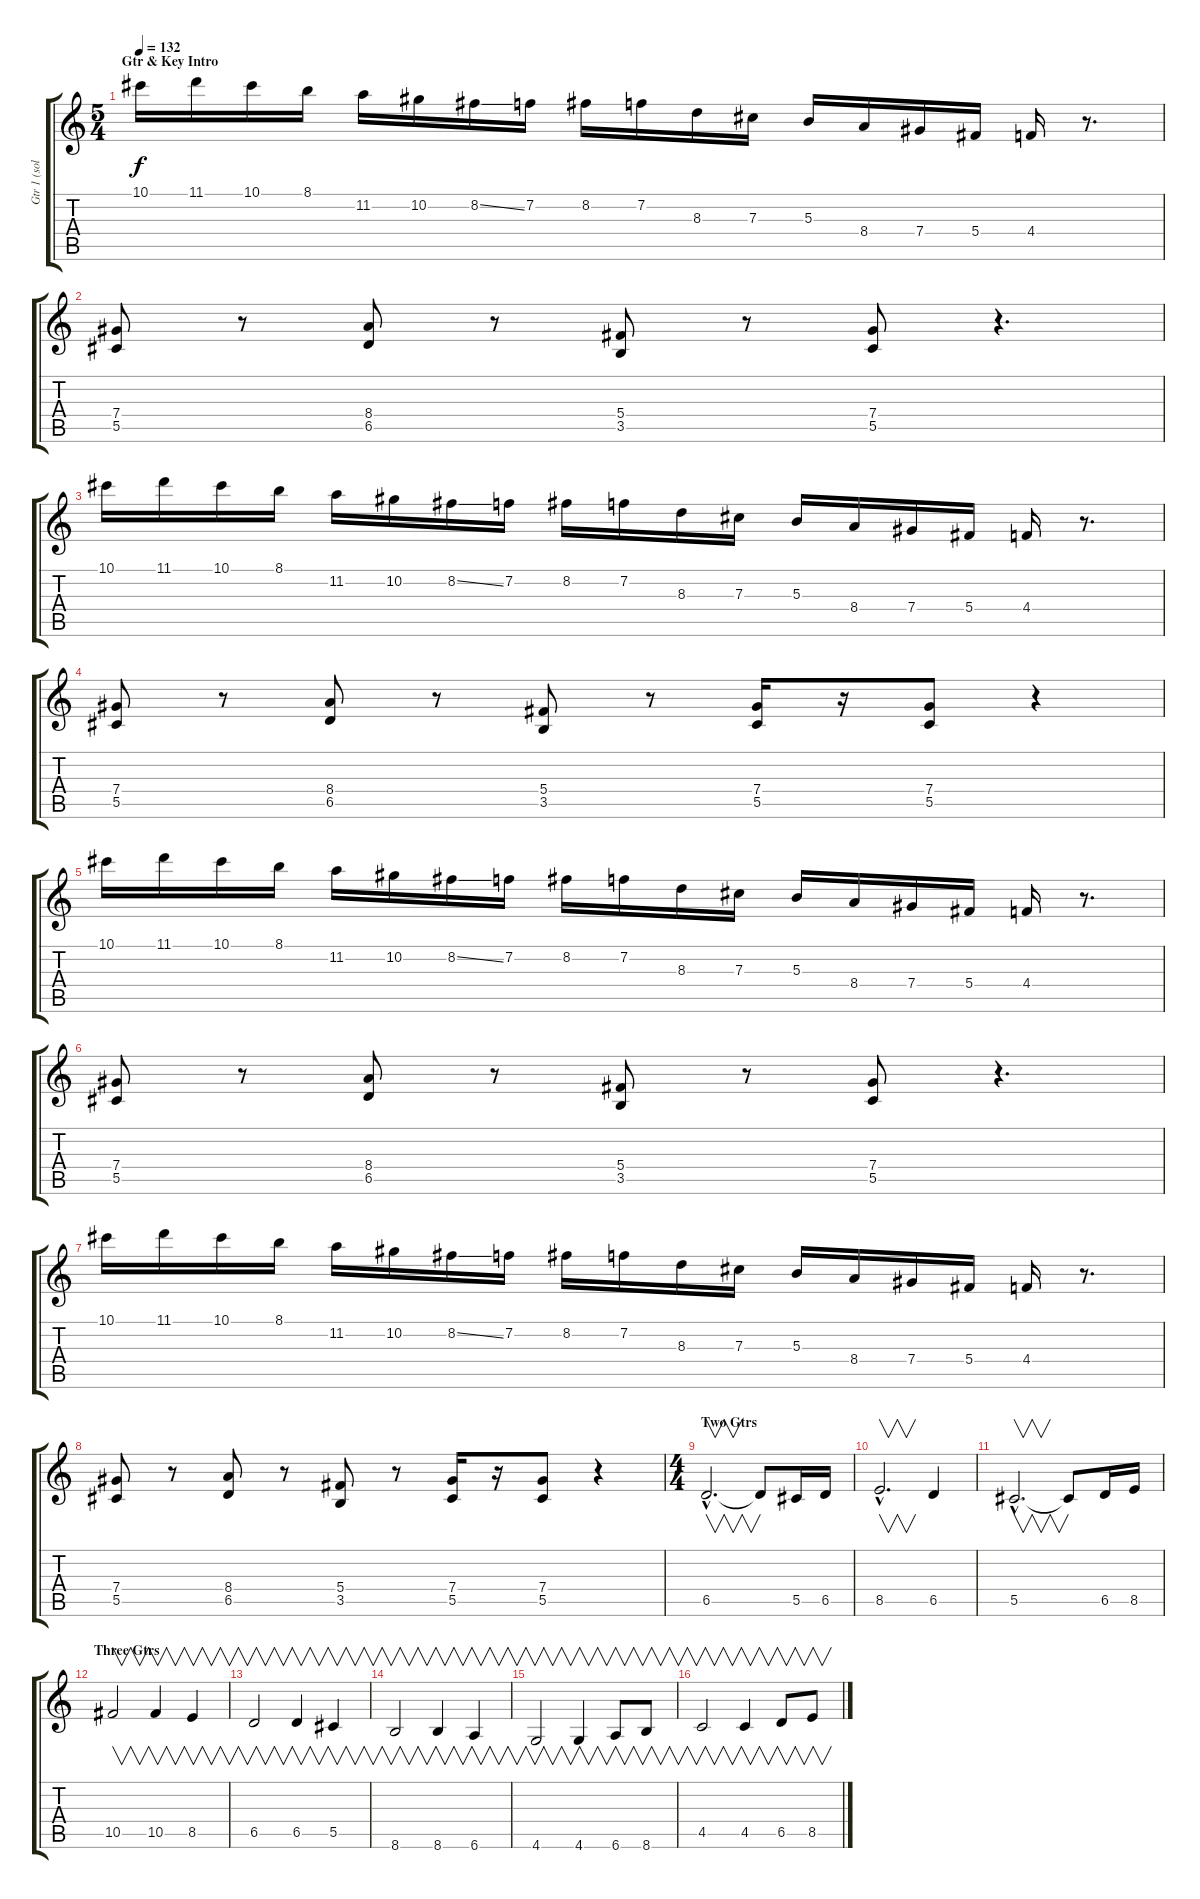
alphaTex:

\track ("Gtr 1 (solos)" "Gtr 1 (sol") {instrument distortionguitar}
\staff {score tabs}
\tuning (Eb4 Bb3 Gb3 Db3 Ab2 Eb2) {hide}
\ts (5 4)
\section ("" "Gtr & Key Intro")
\tempo 132
\clef g2
\ks c
10.1.16{dy f instrument distortionguitar} 11.1.16 10.1.16 8.1.16 11.2.16 10.2.16 8.2{ss}.16 7.2.16 8.2.16 7.2.16 8.3.16 7.3.16 5.3.16 8.4.16 7.4.16 5.4.16 4.4.16 r.8{d} |
(7.4 5.5).8 r.8 (8.4 6.5).8 r.8 (5.4 3.5).8 r.8 (7.4 5.5).8 r.4{d} |
10.1.16 11.1.16 10.1.16 8.1.16 11.2.16 10.2.16 8.2{ss}.16 7.2.16 8.2.16 7.2.16 8.3.16 7.3.16 5.3.16 8.4.16 7.4.16 5.4.16 4.4.16 r.8{d} |
(7.4 5.5).8 r.8 (8.4 6.5).8 r.8 (5.4 3.5).8 r.8 (7.4 5.5).16 r.16 (7.4 5.5).8 r.4 |
10.1.16 11.1.16 10.1.16 8.1.16 11.2.16 10.2.16 8.2{ss}.16 7.2.16 8.2.16 7.2.16 8.3.16 7.3.16 5.3.16 8.4.16 7.4.16 5.4.16 4.4.16 r.8{d} |
(7.4 5.5).8 r.8 (8.4 6.5).8 r.8 (5.4 3.5).8 r.8 (7.4 5.5).8 r.4{d} |
10.1.16 11.1.16 10.1.16 8.1.16 11.2.16 10.2.16 8.2{ss}.16 7.2.16 8.2.16 7.2.16 8.3.16 7.3.16 5.3.16 8.4.16 7.4.16 5.4.16 4.4.16 r.8{d} |
(7.4 5.5).8 r.8 (8.4 6.5).8 r.8 (5.4 3.5).8 r.8 (7.4 5.5).16 r.16 (7.4 5.5).8 r.4 |
\ts (4 4)
\section ("" "Two Gtrs")
6.5{hac}.2{v d} 6.5{t}.8 5.5.16 6.5.16 |
8.5{hac}.2{v d} 6.5.4 |
5.5{hac}.2{v d} 5.5{t}.8 6.5.16 8.5.16 |
\section ("" "Three Gtrs")
10.5.2{v} 10.5.4{v} 8.5.4{v} |
6.5.2{v} 6.5.4{v} 5.5.4{v} |
8.6.2{v} 8.6.4{v} 6.6.4{v} |
4.6.2{v} 4.6.4{v} 6.6.8{v} 8.6.8{v} |
4.5.2{v} 4.5.4{v} 6.5.8{v} 8.5.8{v}
